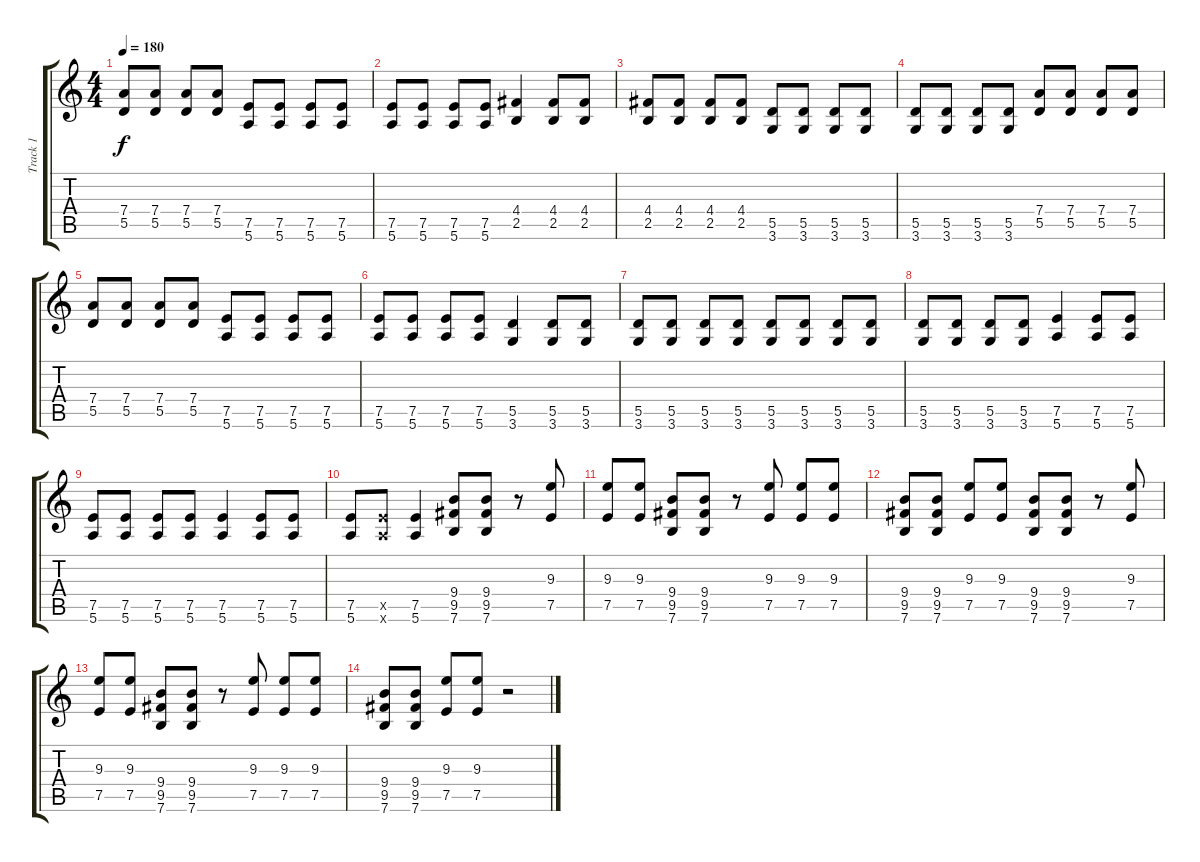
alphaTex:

\track ("Track 1" "Track 1") {instrument distortionguitar}
\staff {score tabs}
\tuning (E4 B3 G3 D3 A2 E2) {hide}
\ts (4 4)
\tempo 180
\clef g2
\ks c
(7.4 5.5).8{dy f} (7.4 5.5).8 (7.4 5.5).8 (7.4 5.5).8 (7.5 5.6).8 (7.5 5.6).8 (7.5 5.6).8 (7.5 5.6).8 |
(7.5 5.6).8 (7.5 5.6).8 (7.5 5.6).8 (7.5 5.6).8 (4.4 2.5).4 (4.4 2.5).8 (4.4 2.5).8 |
(4.4 2.5).8 (4.4 2.5).8 (4.4 2.5).8 (4.4 2.5).8 (5.5 3.6).8 (5.5 3.6).8 (5.5 3.6).8 (5.5 3.6).8 |
(5.5 3.6).8 (5.5 3.6).8 (5.5 3.6).8 (5.5 3.6).8 (7.4 5.5).8 (7.4 5.5).8 (7.4 5.5).8 (7.4 5.5).8 |
(7.4 5.5).8 (7.4 5.5).8 (7.4 5.5).8 (7.4 5.5).8 (7.5 5.6).8 (7.5 5.6).8 (7.5 5.6).8 (7.5 5.6).8 |
(7.5 5.6).8 (7.5 5.6).8 (7.5 5.6).8 (7.5 5.6).8 (5.5 3.6).4 (5.5 3.6).8 (5.5 3.6).8 |
(5.5 3.6).8 (5.5 3.6).8 (5.5 3.6).8 (5.5 3.6).8 (5.5 3.6).8 (5.5 3.6).8 (5.5 3.6).8 (5.5 3.6).8 |
(5.5 3.6).8 (5.5 3.6).8 (5.5 3.6).8 (5.5 3.6).8 (7.5 5.6).4 (7.5 5.6).8 (7.5 5.6).8 |
(7.5 5.6).8 (7.5 5.6).8 (7.5 5.6).8 (7.5 5.6).8 (7.5 5.6).4 (7.5 5.6).8 (7.5 5.6).8 |
(7.5 5.6).8 (7.5{x} 5.6{x}).8 (7.5 5.6).4 (9.4 9.5 7.6).8 (9.4 9.5 7.6).8 r.8 (9.3 7.5).8 |
(9.3 7.5).8 (9.3 7.5).8 (9.4 9.5 7.6).8 (9.4 9.5 7.6).8 r.8 (9.3 7.5).8 (9.3 7.5).8 (9.3 7.5).8 |
(9.4 9.5 7.6).8 (9.4 9.5 7.6).8 (9.3 7.5).8 (9.3 7.5).8 (9.4 9.5 7.6).8 (9.4 9.5 7.6).8 r.8 (9.3 7.5).8 |
(9.3 7.5).8 (9.3 7.5).8 (9.4 9.5 7.6).8 (9.4 9.5 7.6).8 r.8 (9.3 7.5).8 (9.3 7.5).8 (9.3 7.5).8 |
(9.4 9.5 7.6).8 (9.4 9.5 7.6).8 (9.3 7.5).8 (9.3 7.5).8 r.2
